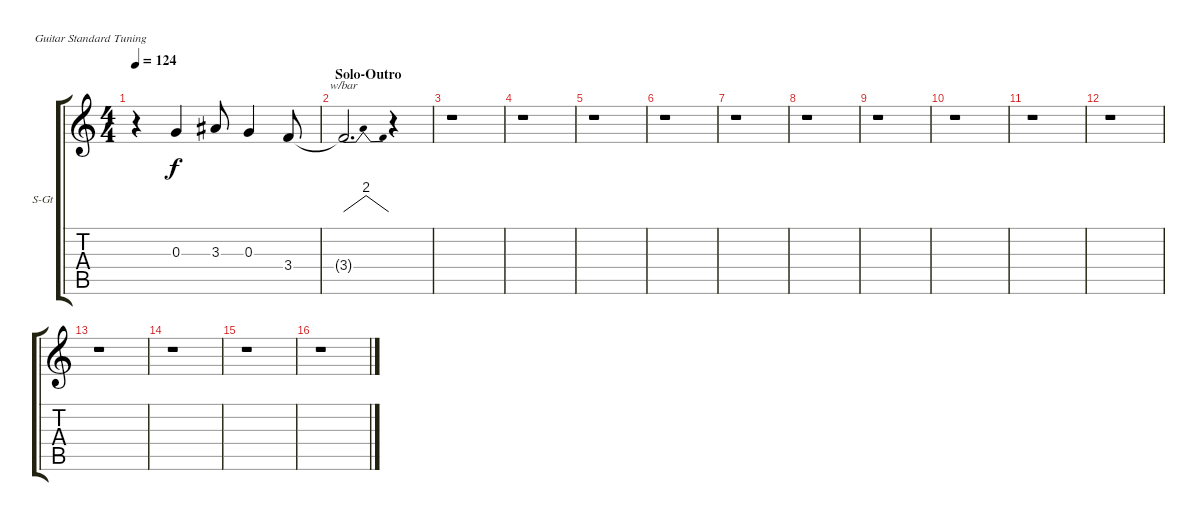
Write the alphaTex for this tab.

\bracketExtendMode groupsimilarinstruments
\firstSystemTrackNameOrientation horizontal
\otherSystemsTrackNameOrientation horizontal
\track ("Anthony (vocal)" "S-Gt") {instrument viola}
\staff {score tabs}
\tuning (E4 B3 G3 D3 A2 E2)
\displaytranspose 12
\ts (4 4)
\tempo 124
\clef g2
\ks c
r.4{dy f} 0.3.4 3.3.8 0.3.4 3.4.8 |
\section ("" "Solo-Outro")
3.4{t}.2{d tbe (dip default 0 0 30 8 60 0)} r.4 |
r.1 |
r.1 |
r.1 |
r.1 |
r.1 |
r.1 |
r.1 |
r.1 |
r.1 |
r.1 |
r.1 |
r.1 |
r.1 |
r.1
